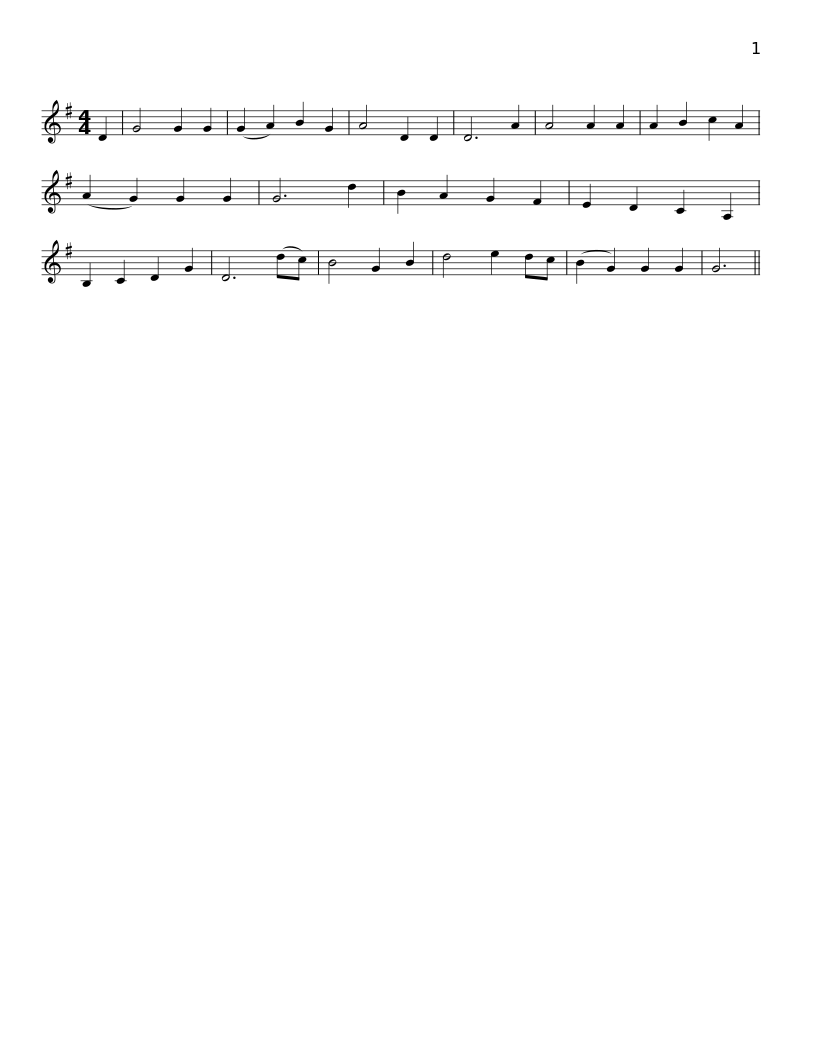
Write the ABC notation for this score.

X:1
L:1/8
M:4/4
I:linebreak $
K:G
V:1 treble
V:1
 D2 | G4 G2 G2 | (G2 A2) B2 G2 | A4 D2 D2 | D6 A2 | %5
 A4 A2 A2 | A2 B2 c2 A2 | (A2 G2) G2 G2 | G6 d2 | B2 A2 G2 F2 | %10
 E2 D2 C2 A,2 |$ B,2 C2 D2 G2 | D6 (dc) | B4 G2 B2 | d4 e2 dc | %15
 (B2 G2) G2 G2 | G6 || %17
